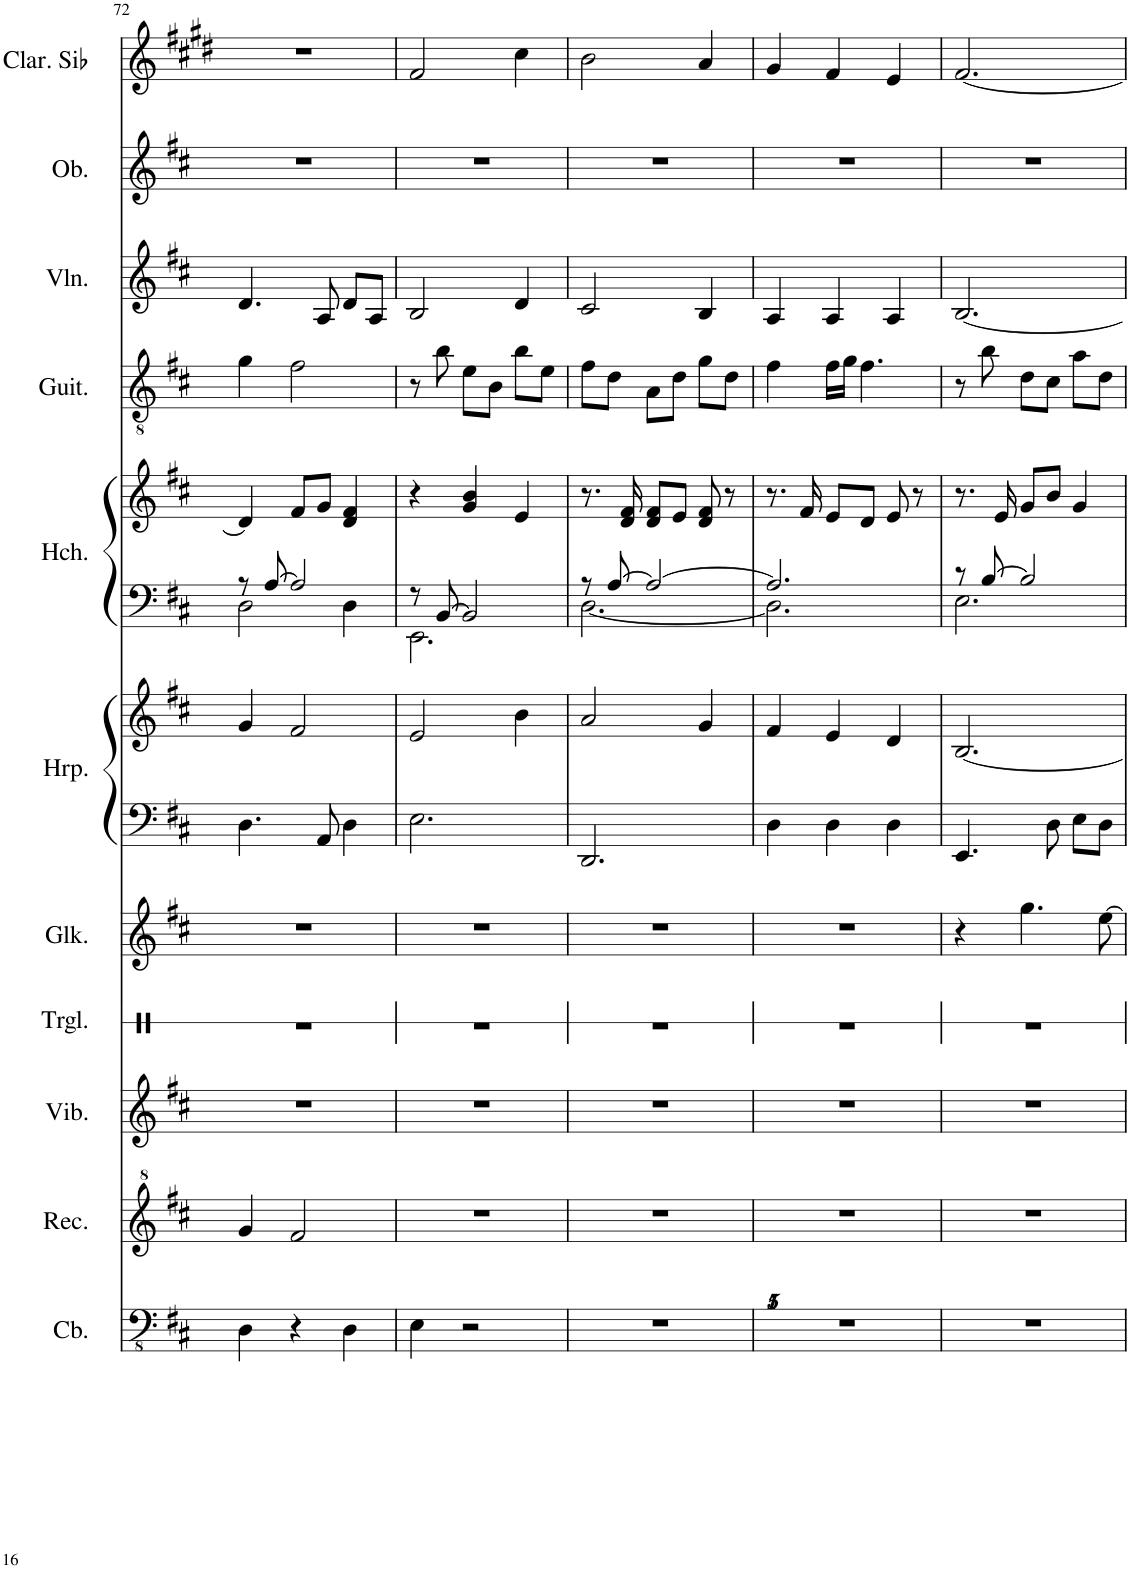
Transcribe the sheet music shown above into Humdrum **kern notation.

**kern	**kern	**kern	**kern	**kern	**kern	**kern	**kern	**kern	**kern	**kern	**kern	**kern
*part11	*part10	*part9	*part8	*part7	*part6	*part6	*part5	*part5	*part4	*part3	*part2	*part1
*staff13	*staff12	*staff11	*staff10	*staff9	*staff8	*staff7	*staff6	*staff5	*staff4	*staff3	*staff2	*staff1
*I"コントラバス	*I"リコーダー	*I"ビブラフォン	*I"トライアングル	*I"グロッケンシュピール	*I"ハープ	*	*I"ハープシーコード	*	*I"アコースティックギター	*I"ヴァイオリン	*I"オーボエ	*I"Clarinette en Sib
*	*	*	*	*	*	*	*	*	*	*	*	*I'Clar. Sib
!!LO:PB:g=z
*clefFv4	*clefG^2	*clefG2	*clefX	*clefG2	*clefF4	*clefG2	*clefF4	*clefG2	*clefGv2	*clefG2	*clefG2	*clefG2
*Trd7c12	*	*	*	*Trd-14c-24	*	*	*	*	*	*	*	*Trd1c2
*k[f#c#]	*k[f#c#]	*k[f#c#]	*k[]	*k[f#c#]	*k[f#c#]	*k[f#c#]	*k[f#c#]	*k[f#c#]	*k[f#c#]	*k[f#c#]	*k[f#c#]	*k[f#c#g#d#]
*M3/4	*M3/4	*M3/4	*M3/4	*M3/4	*M3/4	*M3/4	*M3/4	*M3/4	*M3/4	*M3/4	*M3/4	*M3/4
=72	=72	=72	=72	=72	=72	=72	=72	=72	=72	=72	=72	=72
*	*	*	*	*	*	*	*^	*	*	*	*	*
4DD\	4gg/	2.r	2.r	2.r	4.D\	4g/	8r	2D\	4d/]	4g\	4.d/	2.r	2.r
.	.	.	.	.	.	.	[8A/	.	.	.	.	.	.
4r	2ff#/	.	.	.	.	2f#/	2A/]	.	8f#/L	2f#\	.	.	.
.	.	.	.	.	8AA/	.	.	.	8g/J	.	8A/	.	.
4DD\	.	.	.	.	4D\	.	.	4D\	4d/ 4f#/	.	8d/L	.	.
.	.	.	.	.	.	.	.	.	.	.	8A/J	.	.
=73	=73	=73	=73	=73	=73	=73	=73	=73	=73	=73	=73	=73	=73
4EE\	2.r	2.r	2.r	2.r	2.E\	2e/	8r	2.EE\	4r	8r	2B/	2.r	2f#/
.	.	.	.	.	.	.	[8BB/	.	.	8b\	.	.	.
2r	.	.	.	.	.	.	2BB/]	.	4g/ 4b/	8e\L	.	.	.
.	.	.	.	.	.	.	.	.	.	8B\J	.	.	.
.	.	.	.	.	.	4b\	.	.	4e/	8b\L	4d/	.	4cc#\
.	.	.	.	.	.	.	.	.	.	8e\J	.	.	.
=74	=74	=74	=74	=74	=74	=74	=74	=74	=74	=74	=74	=74	=74
2.r	2.r	2.r	2.r	2.r	2.DD/	2a/	8r	[2.D\	8.r	8f#\L	2c#/	2.r	2b\
.	.	.	.	.	.	.	[8A/	.	.	8d\J	.	.	.
.	.	.	.	.	.	.	.	.	16d/ 16f#/	.	.	.	.
.	.	.	.	.	.	.	2A/_	.	8d/ 8f#/L	8A\L	.	.	.
.	.	.	.	.	.	.	.	.	8e/J	8d\J	.	.	.
.	.	.	.	.	.	4g/	.	.	8d/ 8f#/	8g\L	4B/	.	4a/
.	.	.	.	.	.	.	.	.	8r	8d\J	.	.	.
=75	=75	=75	=75	=75	=75	=75	=75	=75	=75	=75	=75	=75	=75
2.r	2.r	2.r	2.r	2.r	4D\	4f#/	2.A/]	2.D\]	8.r	4f#\	4A/	2.r	4g#/
.	.	.	.	.	.	.	.	.	16f#/	.	.	.	.
.	.	.	.	.	4D\	4e/	.	.	8e/L	16f#\LL	4A/	.	4f#/
.	.	.	.	.	.	.	.	.	.	16g\JJ	.	.	.
.	.	.	.	.	.	.	.	.	8d/J	4.f#\	.	.	.
.	.	.	.	.	4D\	4d/	.	.	8e/	.	4A/	.	4e/
.	.	.	.	.	.	.	.	.	8r	.	.	.	.
=76	=76	=76	=76	=76	=76	=76	=76	=76	=76	=76	=76	=76	=76
2.r	2.r	2.r	2.r	4r	4.EE/	[2.B/	8r	2.E\	8.r	8r	[2.B/	2.r	[2.f#/
.	.	.	.	.	.	.	[8B/	.	.	8b\	.	.	.
.	.	.	.	.	.	.	.	.	16e/	.	.	.	.
.	.	.	.	4.gg\	.	.	2B/]	.	8g/L	8d\L	.	.	.
.	.	.	.	.	8D\	.	.	.	8b/J	8c#\J	.	.	.
.	.	.	.	.	8E\L	.	.	.	4g/	8a\L	.	.	.
.	.	.	.	[8ee\	8D\J	.	.	.	.	8d\J	.	.	.
*	*	*	*	*	*	*	*v	*v	*	*	*	*	*
=	=	=	=	=	=	=	=	=	=	=	=	=
*-	*-	*-	*-	*-	*-	*-	*-	*-	*-	*-	*-	*-
